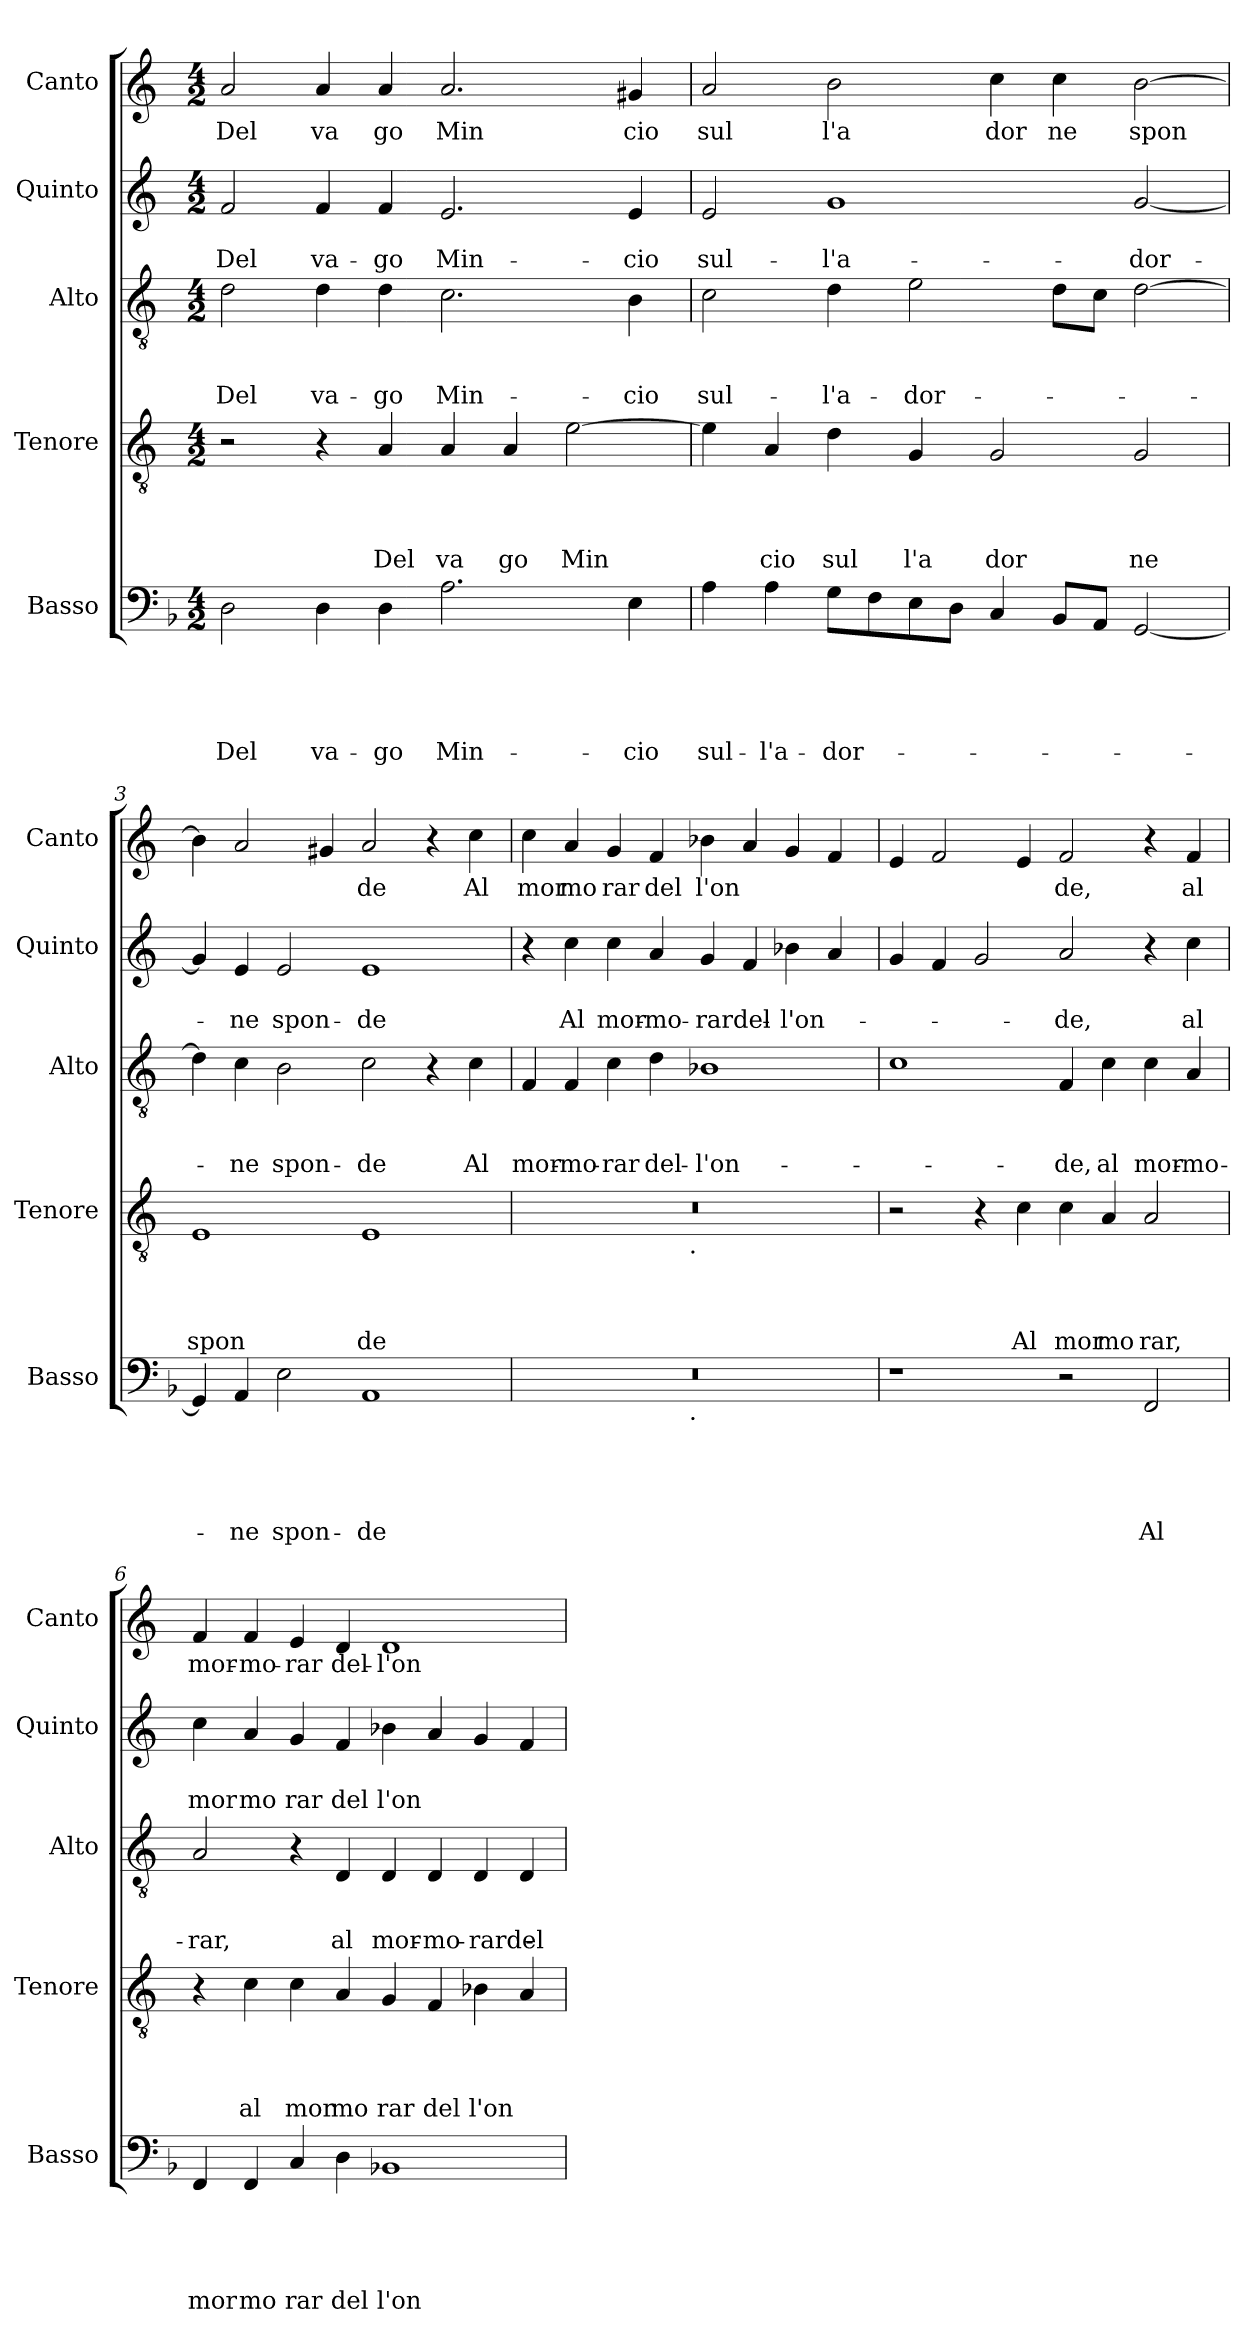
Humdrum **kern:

**kern	**text	**text	**text	**text	**text	**kern	**text	**text	**text	**text	**kern	**text	**text	**text	**kern	**text	**text	**kern	**text
*part5	*part5	*part5	*part5	*part5	*part5	*part4	*part4	*part4	*part4	*part4	*part3	*part3	*part3	*part3	*part2	*part2	*part2	*part1	*part1
*staff5	*staff5	*staff5	*staff5	*staff5	*staff5	*staff4	*staff4	*staff4	*staff4	*staff4	*staff3	*staff3	*staff3	*staff3	*staff2	*staff2	*staff2	*staff1	*staff1
*I"Basso	*	*	*	*	*	*I"Tenore	*	*	*	*	*I"Alto	*	*	*	*I"Quinto	*	*	*I"Canto	*
*I'Basso	*	*	*	*	*	*I'Tenore	*	*	*	*	*I'Alto	*	*	*	*I'Quinto	*	*	*I'Canto	*
*clefF4	*	*	*	*	*	*clefGv2	*	*	*	*	*clefGv2	*	*	*	*clefG2	*	*	*clefG2	*
*	*	*	*	*	*	*ITrd-3c-5	*	*	*	*	*ITrd-3c-5	*	*	*	*ITrd-3c-5	*	*	*ITrd-3c-5	*
*k[b-]	*	*	*	*	*	*k[b-]	*	*	*	*	*k[b-]	*	*	*	*k[b-]	*	*	*k[b-]	*
*F:	*	*	*	*	*	*F:	*	*	*	*	*F:	*	*	*	*F:	*	*	*F:	*
*M4/2	*	*	*	*	*	*M4/2	*	*	*	*	*M4/2	*	*	*	*M4/2	*	*	*M4/2	*
=1	=1	=1	=1	=1	=1	=1	=1	=1	=1	=1	=1	=1	=1	=1	=1	=1	=1	=1	=1
!	!	!	!	!	!LO:LY:b	!	!	!	!	!	!	!	!	!LO:LY:b	!	!	!LO:LY:b	!	!LO:LY:b
2D\	.	.	.	.	Del	2r	.	.	.	.	2g\	.	.	Del	2b-/	.	Del	2dd/	Del
!	!	!	!	!	!LO:LY:b	!	!	!	!	!	!	!	!	!LO:LY:b	!	!	!LO:LY:b	!	!LO:LY:b
4D\	.	.	.	.	va-	4r	.	.	.	.	4g\	.	.	va-	4b-/	.	va-	4dd/	va
!	!	!	!	!	!LO:LY:b	!	!	!	!	!LO:LY:b	!	!	!	!LO:LY:b	!	!	!LO:LY:b	!	!LO:LY:b
4D\	.	.	.	.	-go	4d/	.	.	.	Del	4g\	.	.	-go	4b-/	.	-go	4dd/	go
!	!	!	!	!	!LO:LY:b	!	!	!	!	!LO:LY:b	!	!	!	!LO:LY:b	!	!	!LO:LY:b	!	!LO:LY:b
2.A\	.	.	.	.	Min-	4d/	.	.	.	va	2.f\	.	.	Min-	2.a/	.	Min-	2.dd/	Min
!	!	!	!	!	!	!	!	!	!	!LO:LY:b	!	!	!	!	!	!	!	!	!
.	.	.	.	.	.	4d/	.	.	.	go	.	.	.	.	.	.	.	.	.
!	!	!	!	!	!	!	!	!	!	!LO:LY:b	!	!	!	!	!	!	!	!	!
.	.	.	.	.	.	[>2a\	.	.	.	Min	.	.	.	.	.	.	.	.	.
!	!	!	!	!	!LO:LY:b	!	!	!	!	!	!	!	!	!LO:LY:b	!	!	!LO:LY:b	!	!LO:LY:b
4E\	.	.	.	.	-cio	.	.	.	.	.	4e\	.	.	-cio	4a/	.	-cio	4cc#X/	cio
=2	=2	=2	=2	=2	=2	=2	=2	=2	=2	=2	=2	=2	=2	=2	=2	=2	=2	=2	=2
!	!	!	!	!	!LO:LY:b	!	!	!	!	!	!	!	!	!LO:LY:b	!	!	!LO:LY:b	!	!LO:LY:b
4A\	.	.	.	.	sul-	4a\]	.	.	.	.	2f\	.	.	sul-	2a/	.	sul-	2dd/	sul
!	!	!	!	!	!LO:LY:b	!	!	!	!	!LO:LY:b	!	!	!	!	!	!	!	!	!
4A\	.	.	.	.	-l'a-	4d/	.	.	.	cio	.	.	.	.	.	.	.	.	.
!	!	!	!	!	!LO:LY:b	!	!	!	!	!LO:LY:b	!	!	!	!LO:LY:b	!	!	!LO:LY:b	!	!LO:LY:b
8G\L	.	.	.	.	-dor-	4g\	.	.	.	sul	4g\	.	.	-l'a-	1cc	.	-l'a-	2ee\	l'a
8F\	.	.	.	.	.	.	.	.	.	.	.	.	.	.	.	.	.	.	.
!	!	!	!	!	!	!	!	!	!	!LO:LY:b	!	!	!	!LO:LY:b	!	!	!	!	!
8E\	.	.	.	.	.	4c/	.	.	.	l'a	2a\	.	.	-dor-	.	.	.	.	.
8D\J	.	.	.	.	.	.	.	.	.	.	.	.	.	.	.	.	.	.	.
!	!	!	!	!	!	!	!	!	!	!LO:LY:b	!	!	!	!	!	!	!	!	!LO:LY:b
4C/	.	.	.	.	.	2c/	.	.	.	dor	.	.	.	.	.	.	.	4ff\	dor
!	!	!	!	!	!	!	!	!	!	!	!	!	!	!	!	!	!	!	!LO:LY:b
8BB-/L	.	.	.	.	.	.	.	.	.	.	8g\L	.	.	.	.	.	.	4ff\	ne
8AA/J	.	.	.	.	.	.	.	.	.	.	8f\J	.	.	.	.	.	.	.	.
!	!	!	!	!	!	!	!	!	!	!LO:LY:b	!	!	!	!	!	!	!LO:LY:b	!	!LO:LY:b
[<2GG/	.	.	.	.	.	2c/	.	.	.	ne	[>2g\	.	.	.	[<2cc/	.	-dor-	[>2ee\	spon
=3	=3	=3	=3	=3	=3	=3	=3	=3	=3	=3	=3	=3	=3	=3	=3	=3	=3	=3	=3
!	!	!	!	!	!	!	!	!	!	!LO:LY:b	!	!	!	!	!	!	!	!	!
4GG/]	.	.	.	.	.	1A	.	.	.	spon	4g\]	.	.	.	4cc/]	.	.	4ee\]	.
!	!	!	!	!	!LO:LY:b	!	!	!	!	!	!	!	!	!LO:LY:b	!	!	!LO:LY:b	!	!
4AA/	.	.	.	.	-ne	.	.	.	.	.	4f\	.	.	-ne	4a/	.	-ne	2dd/	.
!	!	!	!	!	!LO:LY:b	!	!	!	!	!	!	!	!	!LO:LY:b	!	!	!LO:LY:b	!	!
2E\	.	.	.	.	spon-	.	.	.	.	.	2e\	.	.	spon-	2a/	.	spon-	.	.
.	.	.	.	.	.	.	.	.	.	.	.	.	.	.	.	.	.	4cc#/	.
!	!	!	!	!	!LO:LY:b	!	!	!	!	!LO:LY:b	!	!	!	!LO:LY:b	!	!	!LO:LY:b	!	!LO:LY:b
1AA	.	.	.	.	-de	1A	.	.	.	de	2f\	.	.	-de	1a	.	-de	2dd/	de
.	.	.	.	.	.	.	.	.	.	.	4r	.	.	.	.	.	.	4r	.
!	!	!	!	!	!	!	!	!	!	!	!	!	!	!LO:LY:b	!	!	!	!	!LO:LY:b
.	.	.	.	.	.	.	.	.	.	.	4f\	.	.	Al	.	.	.	4ff\	Al
=4	=4	=4	=4	=4	=4	=4	=4	=4	=4	=4	=4	=4	=4	=4	=4	=4	=4	=4	=4
!	!	!	!	!	!	!	!	!	!	!	!	!	!	!LO:LY:b	!	!	!	!	!LO:LY:b
*^	*	*	*	*	*	*^	*	*	*	*	*	*	*	*	*	*	*	*	*
0r	2ryy	.	.	.	.	.	0r	2ryy	.	.	.	.	4B-/	.	.	mor-	4r	.	.	4ff\	mor
!	!	!	!	!	!	!	!	!	!	!	!	!	!	!	!	!LO:LY:b	!	!	!LO:LY:b	!	!LO:LY:b
.	.	.	.	.	.	.	.	.	.	.	.	.	4B-/	.	.	-mo-	4ff\	.	Al	4dd/	mo
!	!	!	!	!	!	!	!	!	!	!	!	!	!	!	!	!LO:LY:b	!	!	!LO:LY:b	!	!LO:LY:b
.	4...ryy	.	.	.	.	.	.	4...ryy	.	.	.	.	4f\	.	.	-rar	4ff\	.	mor-	4cc/	rar
!	!	!	!	!	!	!	!	!	!	!	!	!	!	!	!	!LO:LY:b	!	!	!LO:LY:b	!	!LO:LY:b
.	.	.	.	.	.	.	.	.	.	.	.	.	4g\	.	.	del-	4dd/	.	-mo-	4b-/	del
!	!	!	!	!	!	!	!	!LO:TX:b:t=.	!	!	!	!	!	!	!	!	!	!	!	!	!
!	!LO:TX:b:t=.	!	!	!	!	!	!	!	!	!	!	!	!	!	!	!	!	!	!	!	!
.	1ryy	.	.	.	.	.	.	1ryy	.	.	.	.	.	.	.	.	.	.	.	.	.
!	!	!	!	!	!	!	!	!	!	!	!	!	!	!	!	!LO:LY:b	!	!	!LO:LY:b	!	!LO:LY:b
.	.	.	.	.	.	.	.	.	.	.	.	.	1e-X	.	.	-l'on-	4cc/	.	-rardel-	4ee-X\	l'on
.	.	.	.	.	.	.	.	.	.	.	.	.	.	.	.	.	4b-/	.	.	4dd/	.
!	!	!	!	!	!	!	!	!	!	!	!	!	!	!	!	!	!	!	!LO:LY:b	!	!
.	.	.	.	.	.	.	.	.	.	.	.	.	.	.	.	.	4ee-X\	.	-l'on-	4cc/	.
.	.	.	.	.	.	.	.	.	.	.	.	.	.	.	.	.	4dd/	.	.	4b-/	.
.	32ryy	.	.	.	.	.	.	32ryy	.	.	.	.	.	.	.	.	.	.	.	.	.
*v	*v	*	*	*	*	*	*	*	*	*	*	*	*	*	*	*	*	*	*	*	*
*	*	*	*	*	*	*v	*v	*	*	*	*	*	*	*	*	*	*	*	*	*
!!LO:LB:g=z
=5	=5	=5	=5	=5	=5	=5	=5	=5	=5	=5	=5	=5	=5	=5	=5	=5	=5	=5	=5
1r	.	.	.	.	.	2r	.	.	.	.	1f	.	.	.	4cc/	.	.	4a/	.
.	.	.	.	.	.	.	.	.	.	.	.	.	.	.	4b-/	.	.	2b-/	.
.	.	.	.	.	.	4r	.	.	.	.	.	.	.	.	2cc/	.	.	.	.
!	!	!	!	!	!	!	!	!	!	!LO:LY:b	!	!	!	!	!	!	!	!	!
.	.	.	.	.	.	4f\	.	.	.	Al	.	.	.	.	.	.	.	4a/	.
!	!	!	!	!	!	!	!	!	!	!LO:LY:b	!	!	!	!LO:LY:b	!	!	!LO:LY:b	!	!LO:LY:b
2r	.	.	.	.	.	4f\	.	.	.	mor	4B-/	.	.	-de,	2dd/	.	-de,	2b-/	de,
!	!	!	!	!	!	!	!	!	!	!LO:LY:b	!	!	!	!LO:LY:b	!	!	!	!	!
.	.	.	.	.	.	4d/	.	.	.	mo	4f\	.	.	al	.	.	.	.	.
!	!	!	!	!	!LO:LY:b	!	!	!	!	!LO:LY:b	!	!	!	!LO:LY:b	!	!	!	!	!
2FF/	.	.	.	.	Al	2d/	.	.	.	rar,	4f\	.	.	mor-	4r	.	.	4r	.
!	!	!	!	!	!	!	!	!	!	!	!	!	!	!LO:LY:b	!	!	!LO:LY:b	!	!LO:LY:b
.	.	.	.	.	.	.	.	.	.	.	4d/	.	.	-mo-	4ff\	.	al	4b-/	al
=6	=6	=6	=6	=6	=6	=6	=6	=6	=6	=6	=6	=6	=6	=6	=6	=6	=6	=6	=6
!	!	!	!	!	!LO:LY:b	!	!	!	!	!	!	!	!	!LO:LY:b	!	!	!LO:LY:b	!	!LO:LY:b
4FF/	.	.	.	.	mor	4r	.	.	.	.	2d/	.	.	-rar,	4ff\	.	mor	4b-/	mor-
!	!	!	!	!	!LO:LY:b	!	!	!	!	!LO:LY:b	!	!	!	!	!	!	!LO:LY:b	!	!LO:LY:b
4FF/	.	.	.	.	mo	4f\	.	.	.	al	.	.	.	.	4dd/	.	mo	4b-/	-mo-
!	!	!	!	!	!LO:LY:b	!	!	!	!	!LO:LY:b	!	!	!	!	!	!	!LO:LY:b	!	!LO:LY:b
4C/	.	.	.	.	rar	4f\	.	.	.	mor	4r	.	.	.	4cc/	.	rar	4a/	-rar
!	!	!	!	!	!LO:LY:b	!	!	!	!	!LO:LY:b	!	!	!	!LO:LY:b	!	!	!LO:LY:b	!	!LO:LY:b
4D\	.	.	.	.	del	4d/	.	.	.	mo	4G/	.	.	al	4b-/	.	del	4g/	del-
!	!	!	!	!	!LO:LY:b	!	!	!	!	!LO:LY:b	!	!	!	!LO:LY:b	!	!	!LO:LY:b	!	!LO:LY:b
1BB-X	.	.	.	.	l'on	4c/	.	.	.	rar	4G/	.	.	mor-	4ee-X\	.	l'on	1g	-l'on-
!	!	!	!	!	!	!	!	!	!	!LO:LY:b	!	!	!	!LO:LY:b	!	!	!	!	!
.	.	.	.	.	.	4B-/	.	.	.	del	4G/	.	.	-mo-	4dd/	.	.	.	.
!	!	!	!	!	!	!	!	!	!	!LO:LY:b	!	!	!	!LO:LY:b	!	!	!	!	!
.	.	.	.	.	.	4e-X\	.	.	.	l'on	4G/	.	.	-rardel-	4cc/	.	.	.	.
.	.	.	.	.	.	4d/	.	.	.	.	4G/	.	.	.	4b-/	.	.	.	.
=	=	=	=	=	=	=	=	=	=	=	=	=	=	=	=	=	=	=	=
*-	*-	*-	*-	*-	*-	*-	*-	*-	*-	*-	*-	*-	*-	*-	*-	*-	*-	*-	*-
